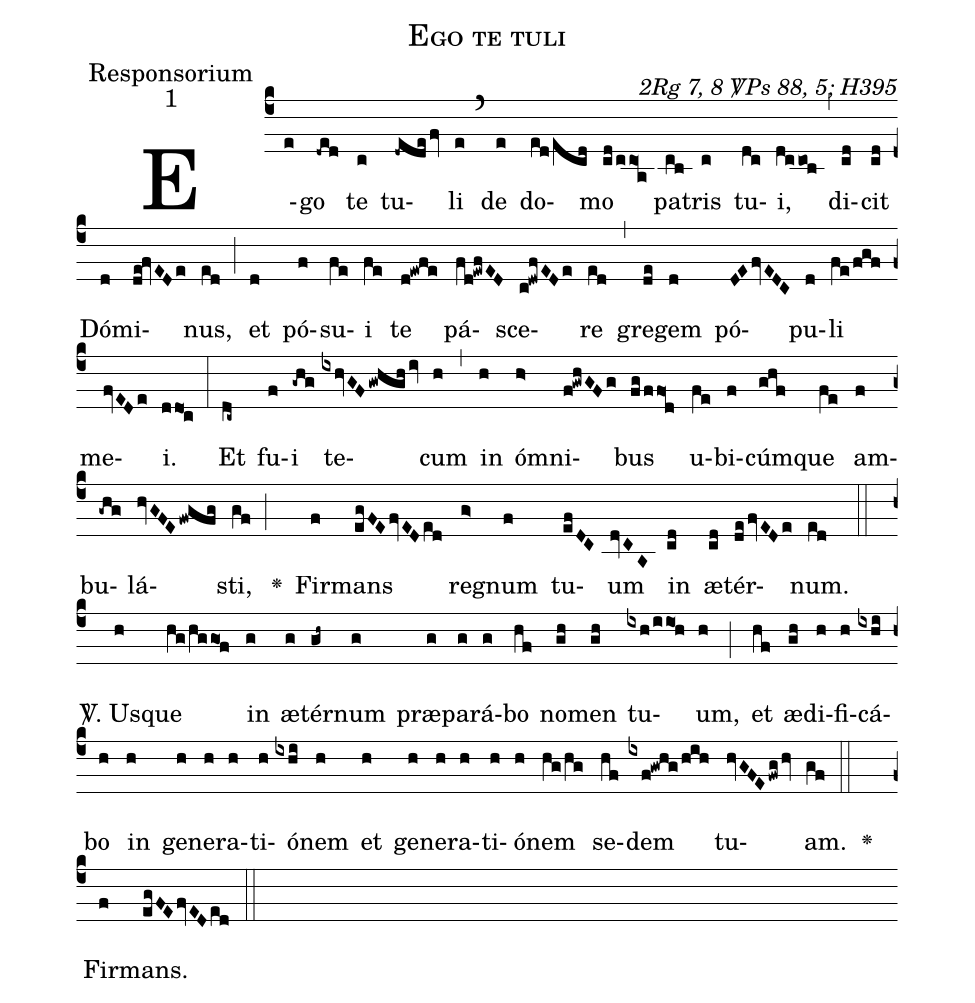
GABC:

name:Ego te tuli;
office-part:Responsorium;
mode:1;
commentary:2Rg 7, 8 \Vbar Ps 88, 5; H395;
%%
(c4)E(e)go(-ded) te(c) tu(-dedefv)li(e) (`)
de(e) do(ed/ecd)mo(cd/cco1a) pa(cb)tris(c) tu(dc)i,(dccob) (,)
di(cd)cit(cd) Dó(d)mi(de!fvEDe)nus,(ed) (;)
et(d) pó(f)su(fe)i(fe) te(d!ewfe) pá(fd!ewfED)sce(c!dwfEDe)re(ed) (,)
gre(de)gem(d) pó(DEfvEDC)pu(d)li(fe/fgf) me(fvEDe)i.(ddo1c) (:)
Et(dc~) fu(f)i(-ghg) te(ixhvGFgwhghiv)cum(h) (,)
in(h) óm(h>)ni(f!gwhGFg)bus(fg/ffo1d)
u(fe)bi(f)cúm(ghf)que(fe) am(f)bu(-ghg)lá(hvGFEfwgfg)sti,(gf) (;)

<v>\greheightstar</v>()
Fir(f)mans(egFEfvEDed) re(g>)gnum(f) tu(efDC)um(dvCA) in(cd) æ(cd)tér(defvEDe)num.(ed) (::)

<sp>V/</sp>.
Us(h)que(hg/hg/go1f) in(g) æ(g)tér(gh~)num(g)
præ(g)pa(g)rá(g)bo(hf) no(gh)men(gh) tu(ixh/iio1h)um,(h) (;)
et(hf) æ(gh)di(h)fi(h)cá(ixhi)bo(h)
in(h) ge(h)ne(h)ra(h)ti(h)ó(ixhi)nem(h)
et(h) ge(h)ne(h)ra(h)ti(h)ó(h)nem(hg/hg)
se(hf)dem(ixf!gwhg/hih) tu(hvGFEfwghv)am.(gf) (::)

<v>\greheightstar</v>() Fir(f)mans.(egFEfvEDed) (::)
